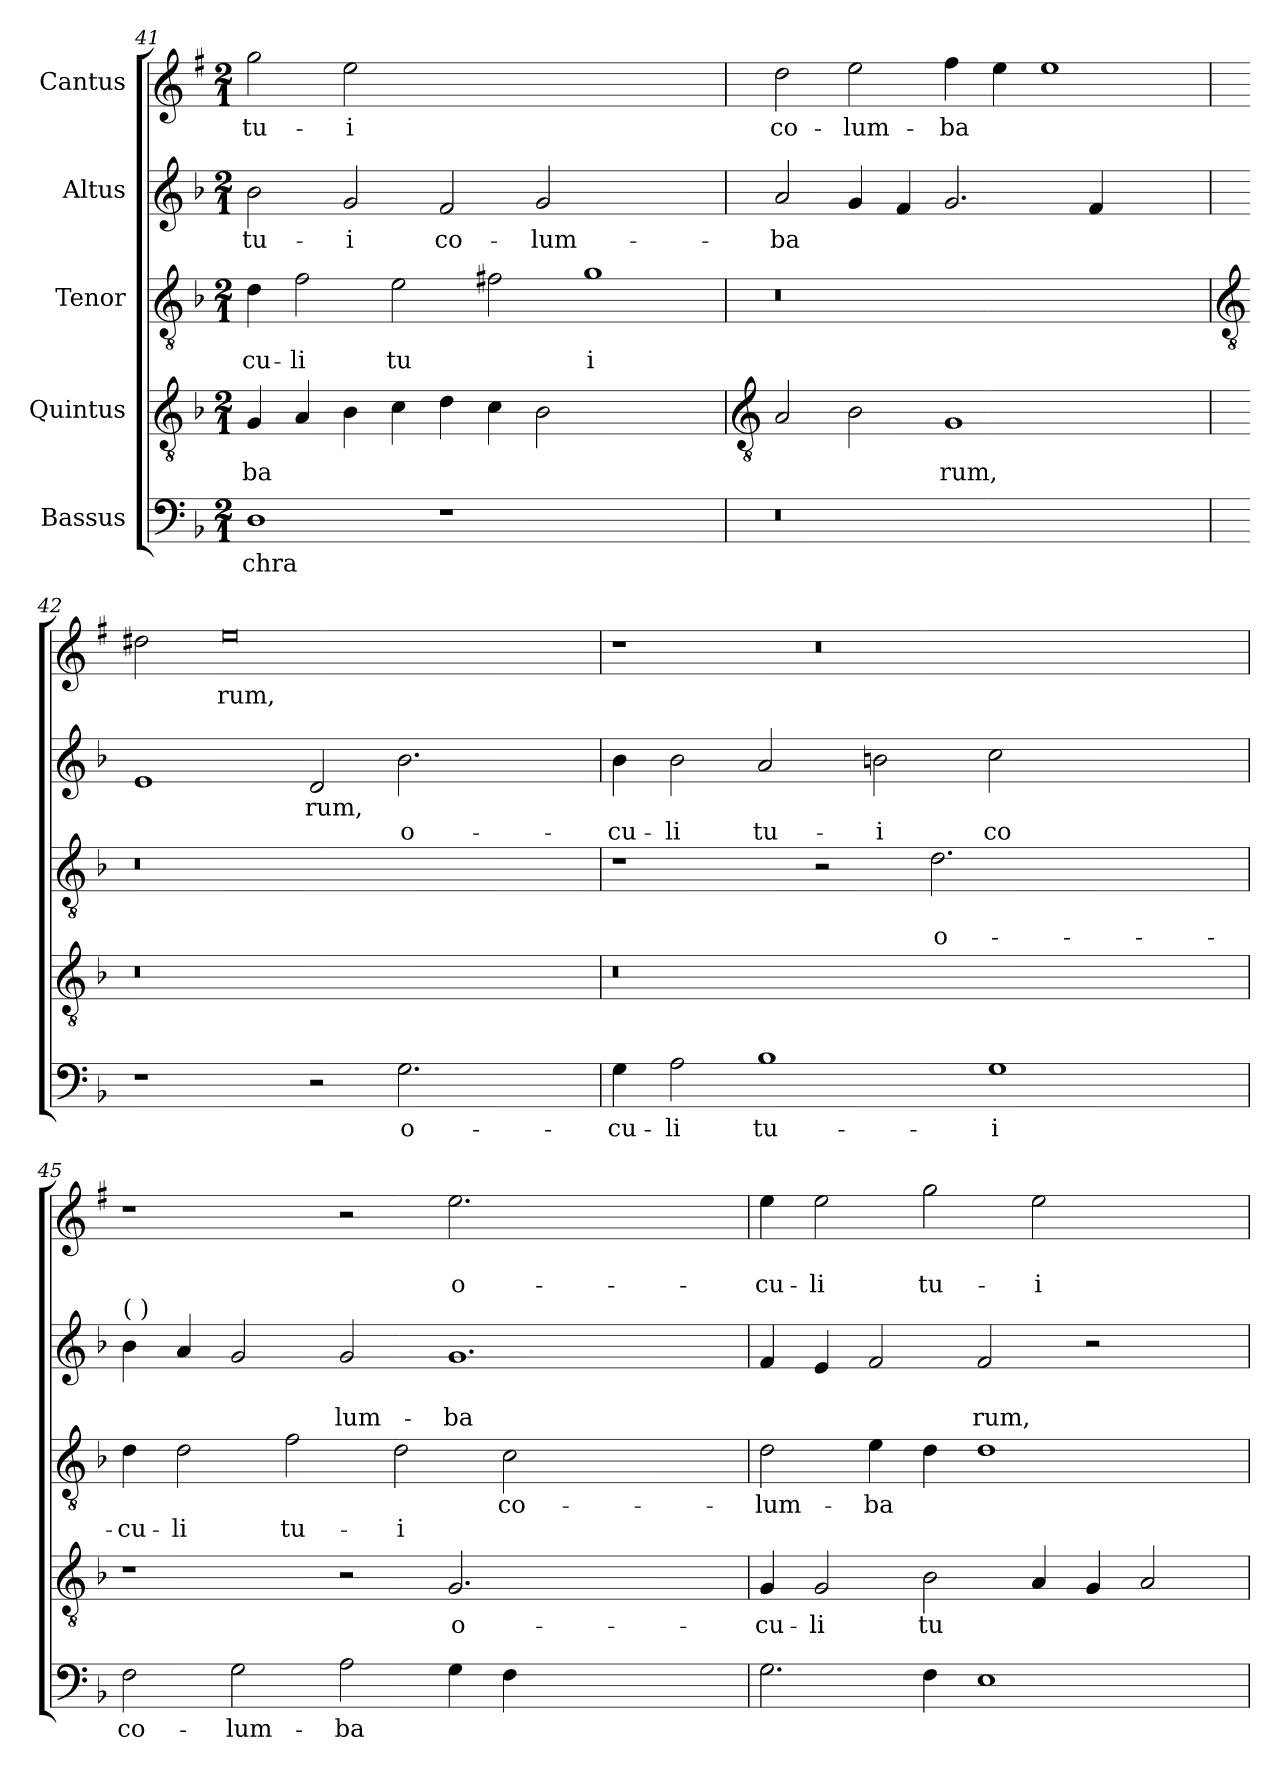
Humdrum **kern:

**kern	**text	**kern	**text	**kern	**text	**text	**kern	**text	**text	**kern	**text	**text
*part5	*part5	*part4	*part4	*part3	*part3	*part3	*part2	*part2	*part2	*part1	*part1	*part1
*staff5	*staff5	*staff4	*staff4	*staff3	*staff3	*staff3	*staff2	*staff2	*staff2	*staff1	*staff1	*staff1
*I"Bassus	*	*I"Quintus	*	*I"Tenor	*	*	*I"Altus	*	*	*I"Cantus	*	*
*clefF4	*	*clefGv2	*	*clefGv2	*	*	*clefG2	*	*	*clefG2	*	*
*	*	*	*	*	*	*	*	*	*	*ITrd1c2	*	*
*k[b-]	*	*k[b-]	*	*k[b-]	*	*	*k[b-]	*	*	*k[b-]	*	*
*F:	*	*F:	*	*F:	*	*	*F:	*	*	*F:	*	*
*M2/1	*	*M2/1	*	*M2/1	*	*	*M2/1	*	*	*M2/1	*	*
=41	=41	=41	=41	=41	=41	=41	=41	=41	=41	=41	=41	=41
!	!LO:LY:b	!	!LO:LY:b	!	!LO:LY:b	!	!	!LO:LY:b	!	!	!LO:LY:b	!
1D	chra	4G	-ba	4d	-cu-	.	2b-	tu-	.	2ff	tu-	.
!	!	!	!	!	!LO:LY:b	!	!	!	!	!	!	!
.	.	4A	.	2f	-li	.	.	.	.	.	.	.
!	!	!	!	!	!	!	!	!LO:LY:b	!	!	!LO:LY:b	!
.	.	4B-	.	.	.	.	2g	-i	.	2dd	-i	.
!	!	!	!	!	!LO:LY:b	!	!	!	!	!	!	!
.	.	4c	.	2e	tu	.	.	.	.	.	.	.
!	!	!	!	!	!	!	!	!LO:LY:b	!	!	!	!
1r	.	4d	.	.	.	.	2f	co-	.	1..ryy	.	.
.	.	4c	.	2f#X	.	.	.	.	.	.	.	.
!	!	!	!	!	!	!	!	!LO:LY:b	!	!	!	!
.	.	2B-	.	.	.	.	2g	-lum-	.	.	.	.
!	!	!	!	!	!LO:LY:b	!	!	!	!	!	!	!
.	.	.	.	1g	i	.	.	.	.	.	.	.
2.ryy	.	2.ryy	.	.	.	.	2.ryy	.	.	.	.	.
!!LO:LB:g=z
=42	=42	=42	=42	=42	=42	=42	=42	=42	=42	=42	=42	=42
*	*	*clefGv2	*	*	*	*	*	*	*	*	*	*
!	!	!	!	!	!	!	!	!LO:LY:b	!	!	!LO:LY:b	!
*	*	*	*	*	*	*	*	*	*	*^	*	*
0r	.	2A	.	0r	.	.	2a	-ba	.	2cc	0ryy	co-	.
!	!	!	!	!	!	!	!	!	!	!	!	!LO:LY:b	!
.	.	2B-	.	.	.	.	4g	.	.	2dd	.	-lum-	.
.	.	.	.	.	.	.	4f	.	.	.	.	.	.
!	!	!	!LO:LY:b	!	!	!	!	!	!	!	!	!LO:LY:b	!
.	.	1G	rum,	.	.	.	2.g	.	.	4ee	.	-ba	.
.	.	.	.	.	.	.	.	.	.	4dd	.	.	.
.	.	.	.	.	.	.	.	.	.	1dd	.	.	.
.	.	.	.	.	.	.	4f	.	.	.	.	.	.
2ryy	.	2ryy	.	2ryy	.	.	2ryy	.	.	.	2ryy	.	.
!!LO:LB:g=z	!!
=42	=42	=42	=42	=42	=42	=42	=42	=42	=42	=42	=42	=42	=42
*	*	*	*	*clefGv2	*	*	*	*	*	*	*	*	*
1r	.	0r	.	0r	.	.	1e	.	.	2cc#	1ryy	.	.
!	!	!	!	!	!	!	!	!	!	!	!	!LO:LY:b	!
.	.	.	.	.	.	.	.	.	.	0dd	.	rum,	.
!	!	!	!	!	!	!	!	!LO:LY:b	!	!	!	!	!
2r	.	.	.	.	.	.	2d	rum,	.	.	2ryy	.	.
!	!LO:LY:b	!	!	!	!	!	!	!	!LO:LY:b	!	!	!	!
2.G	o-	.	.	.	.	.	2.b-	.	o-	.	2ryy	.	.
.	.	2ryy	.	2ryy	.	.	.	.	.	.	2ryy	.	.
4ryy	.	.	.	.	.	.	4ryy	.	.	.	.	.	.
=43	=43	=43	=43	=43	=43	=43	=43	=43	=43	=43	=43	=43	=43
!	!LO:LY:b	!	!	!	!	!	!	!	!LO:LY:b	!	!	!	!
4G	-cu-	0r	.	1r	.	.	4b-	.	-cu-	1r	0.ryy	.	.
!	!LO:LY:b	!	!	!	!	!	!	!	!LO:LY:b	!	!	!	!
2A	-li	.	.	.	.	.	2b-	.	-li	.	.	.	.
!	!LO:LY:b	!	!	!	!	!	!	!	!LO:LY:b	!	!	!	!
1B-	tu-	.	.	.	.	.	2a	.	tu-	.	.	.	.
.	.	.	.	2r	.	.	.	.	.	0r	.	.	.
!	!	!	!	!	!	!	!	!	!LO:LY:b	!	!	!	!
.	.	.	.	.	.	.	2b	.	-i	.	.	.	.
!	!	!	!	!	!	!LO:LY:b	!	!	!	!	!	!	!
.	.	.	.	2.d	.	o-	.	.	.	.	.	.	.
!	!LO:LY:b	!	!	!	!	!	!	!	!LO:LY:b	!	!	!	!
1G	-i	.	.	.	.	.	2cc	.	co	.	.	.	.
.	.	1ryy	.	.	.	.	.	.	.	.	.	.	.
.	.	.	.	2.ryy	.	.	2.ryy	.	.	.	.	.	.
4ryy	.	.	.	.	.	.	.	.	.	.	.	.	.
=45	=45	=45	=45	=45	=45	=45	=45	=45	=45	=45	=45	=45	=45
!	!	!	!	!	!	!	!LO:TX:a:t=(  )	!	!	!	!	!	!
!	!LO:LY:b	!	!	!	!	!LO:LY:b	!	!	!	!	!	!	!
2F	co-	1r	.	4d	.	-cu-	4b-	.	.	1r	2.ryy	.	.
!	!	!	!	!	!	!LO:LY:b	!	!	!	!	!	!	!
.	.	.	.	2d	.	-li	4a	.	.	.	.	.	.
!	!LO:LY:b	!	!	!	!	!	!	!	!	!	!	!	!
2G	-lum-	.	.	.	.	.	2g	.	.	.	.	.	.
!	!	!	!	!	!	!LO:LY:b	!	!	!	!	!	!	!
.	.	.	.	2f	.	tu-	.	.	.	.	1ryy	.	.
!	!LO:LY:b	!	!	!	!	!	!	!	!LO:LY:b	!	!	!	!
2A	-ba	2r	.	.	.	.	2g	.	lum-	2r	.	.	.
!	!	!	!	!	!	!LO:LY:b	!	!	!	!	!	!	!
.	.	.	.	2d	.	-i	.	.	.	.	.	.	.
!	!	!	!LO:LY:b	!	!	!	!	!	!LO:LY:b	!	!	!	!LO:LY:b
4G	.	2.G	o-	.	.	.	1.g	.	-ba	2.dd	.	.	o-
!	!	!	!	!	!LO:LY:b	!	!	!	!	!	!	!	!
4F	.	.	.	2c	co-	.	.	.	.	.	1ryy	.	.
1ryy	.	.	.	.	.	.	.	.	.	.	.	.	.
.	.	2.ryy	.	2.ryy	.	.	.	.	.	2.ryy	.	.	.
.	.	.	.	.	.	.	.	.	.	.	4ryy	.	.
=46	=46	=46	=46	=46	=46	=46	=46	=46	=46	=46	=46	=46	=46
!	!	!	!LO:LY:b	!	!LO:LY:b	!	!	!	!	!	!	!	!LO:LY:b
2.G	.	4G	-cu-	2d	-lum-	.	4f	.	.	4dd	2ryy	.	-cu-
!	!	!	!LO:LY:b	!	!	!	!	!	!	!	!	!	!LO:LY:b
.	.	2G	-li	.	.	.	4e	.	.	2dd	.	.	-li
!	!	!	!	!	!LO:LY:b	!	!	!	!	!	!	!	!
.	.	.	.	4e	-ba	.	2f	.	.	.	1..ryy	.	.
!	!	!	!LO:LY:b	!	!	!	!	!	!	!	!	!	!LO:LY:b
4F	.	2B-	tu	4d	.	.	.	.	.	2ff	.	.	tu-
!	!	!	!	!	!	!	!	!	!LO:LY:b	!	!	!	!
1E	.	.	.	1d	.	.	2f	.	rum,	.	.	.	.
!	!	!	!	!	!	!	!	!	!	!	!	!	!LO:LY:b
.	.	4A	.	.	.	.	.	.	.	2dd	.	.	-i
.	.	4G	.	.	.	.	2r	.	.	.	.	.	.
.	.	2A	.	.	.	.	.	.	.	2ryy	.	.	.
4ryy	.	.	.	4ryy	.	.	4ryy	.	.	.	.	.	.
*	*	*	*	*	*	*	*	*	*	*v	*v	*	*
=	=	=	=	=	=	=	=	=	=	=	=	=
*-	*-	*-	*-	*-	*-	*-	*-	*-	*-	*-	*-	*-
